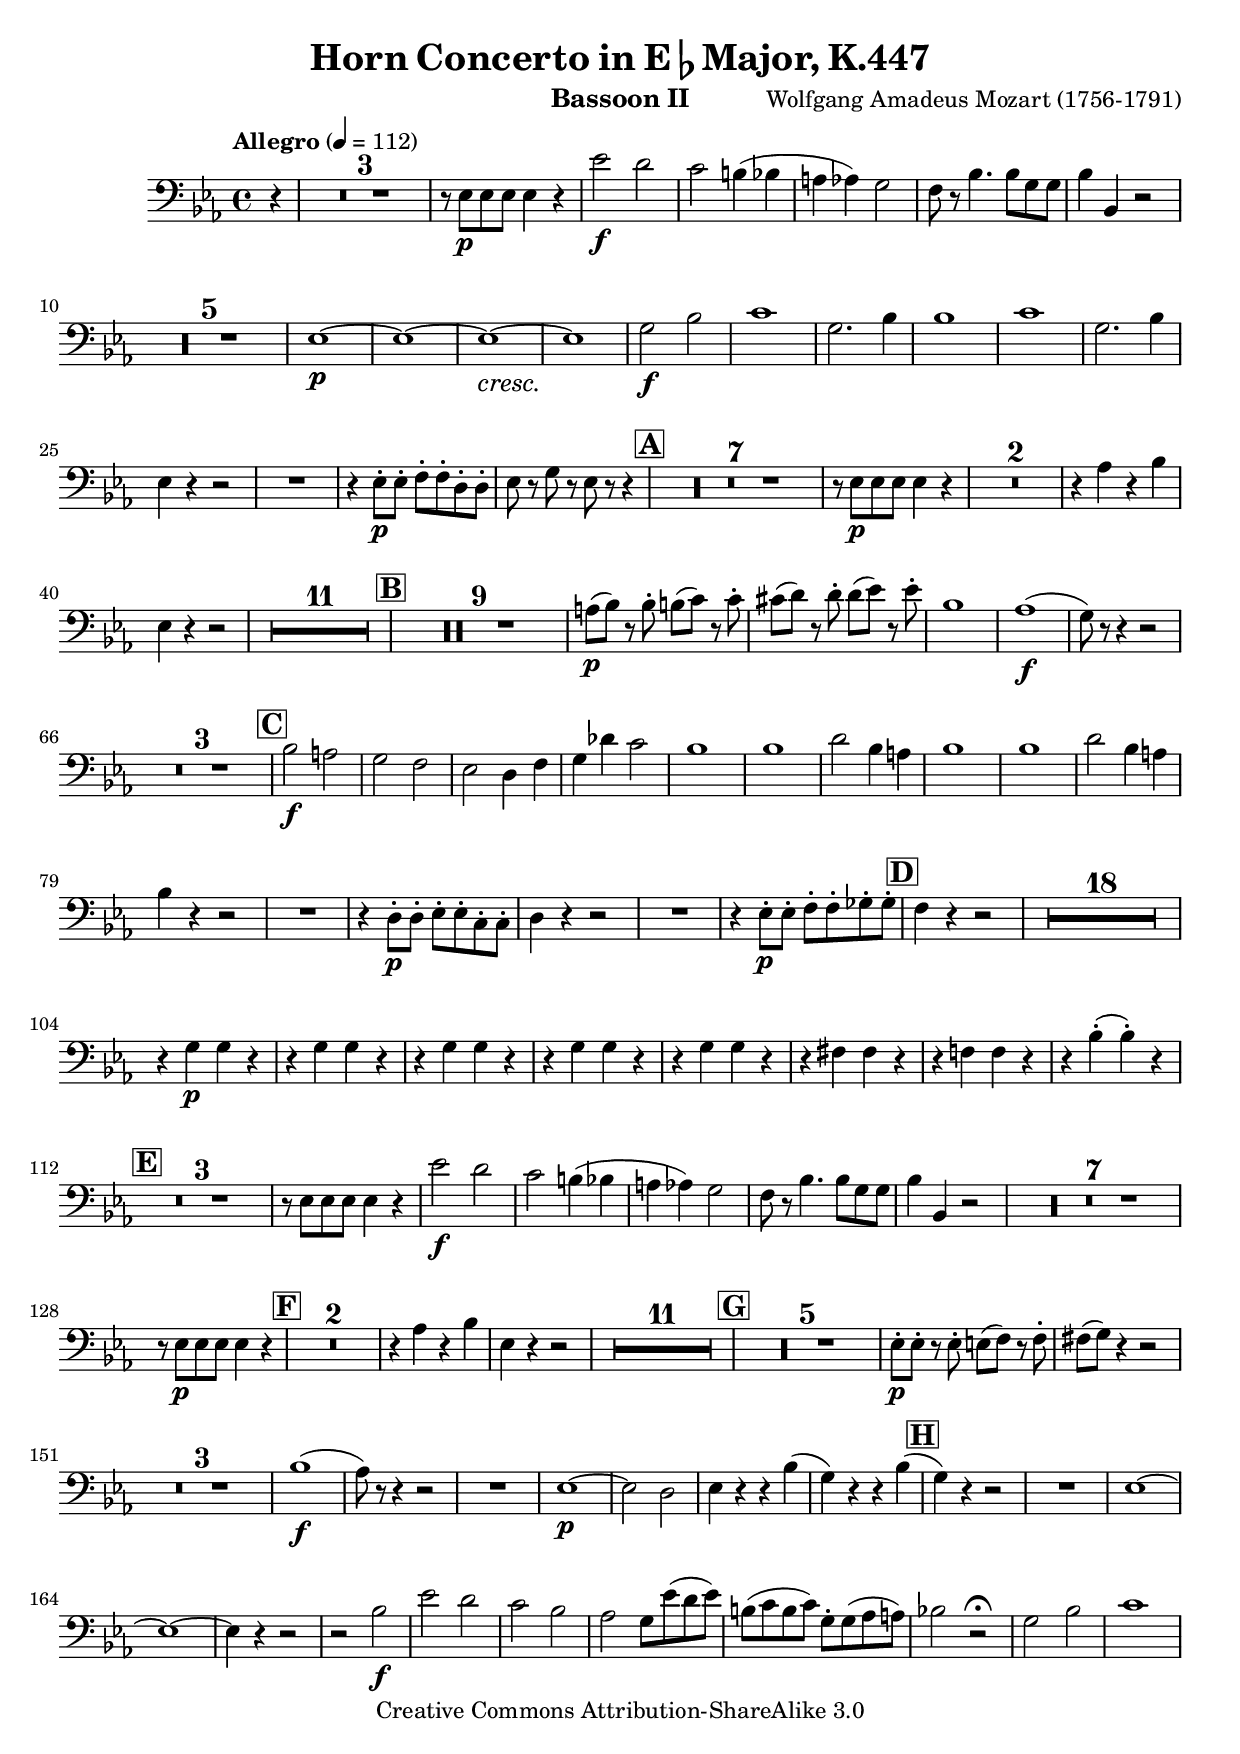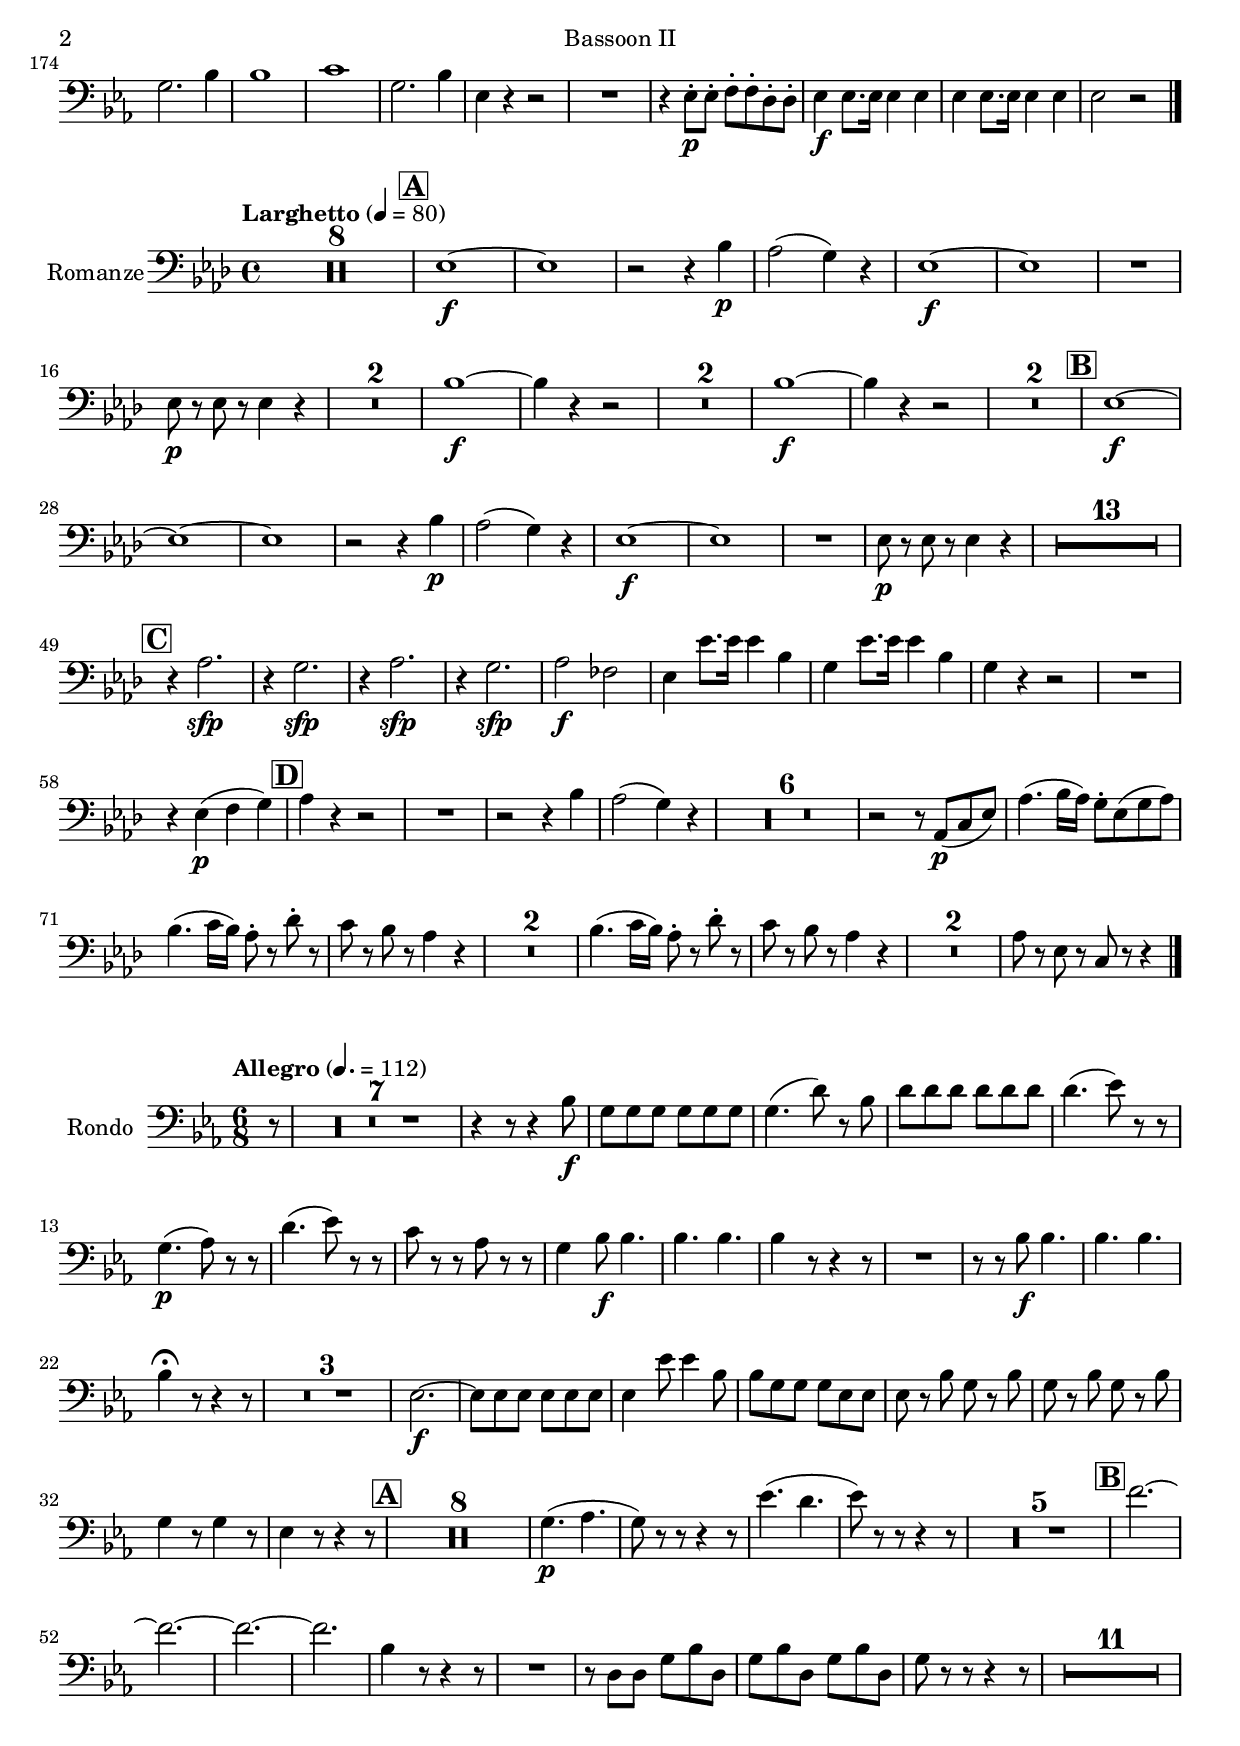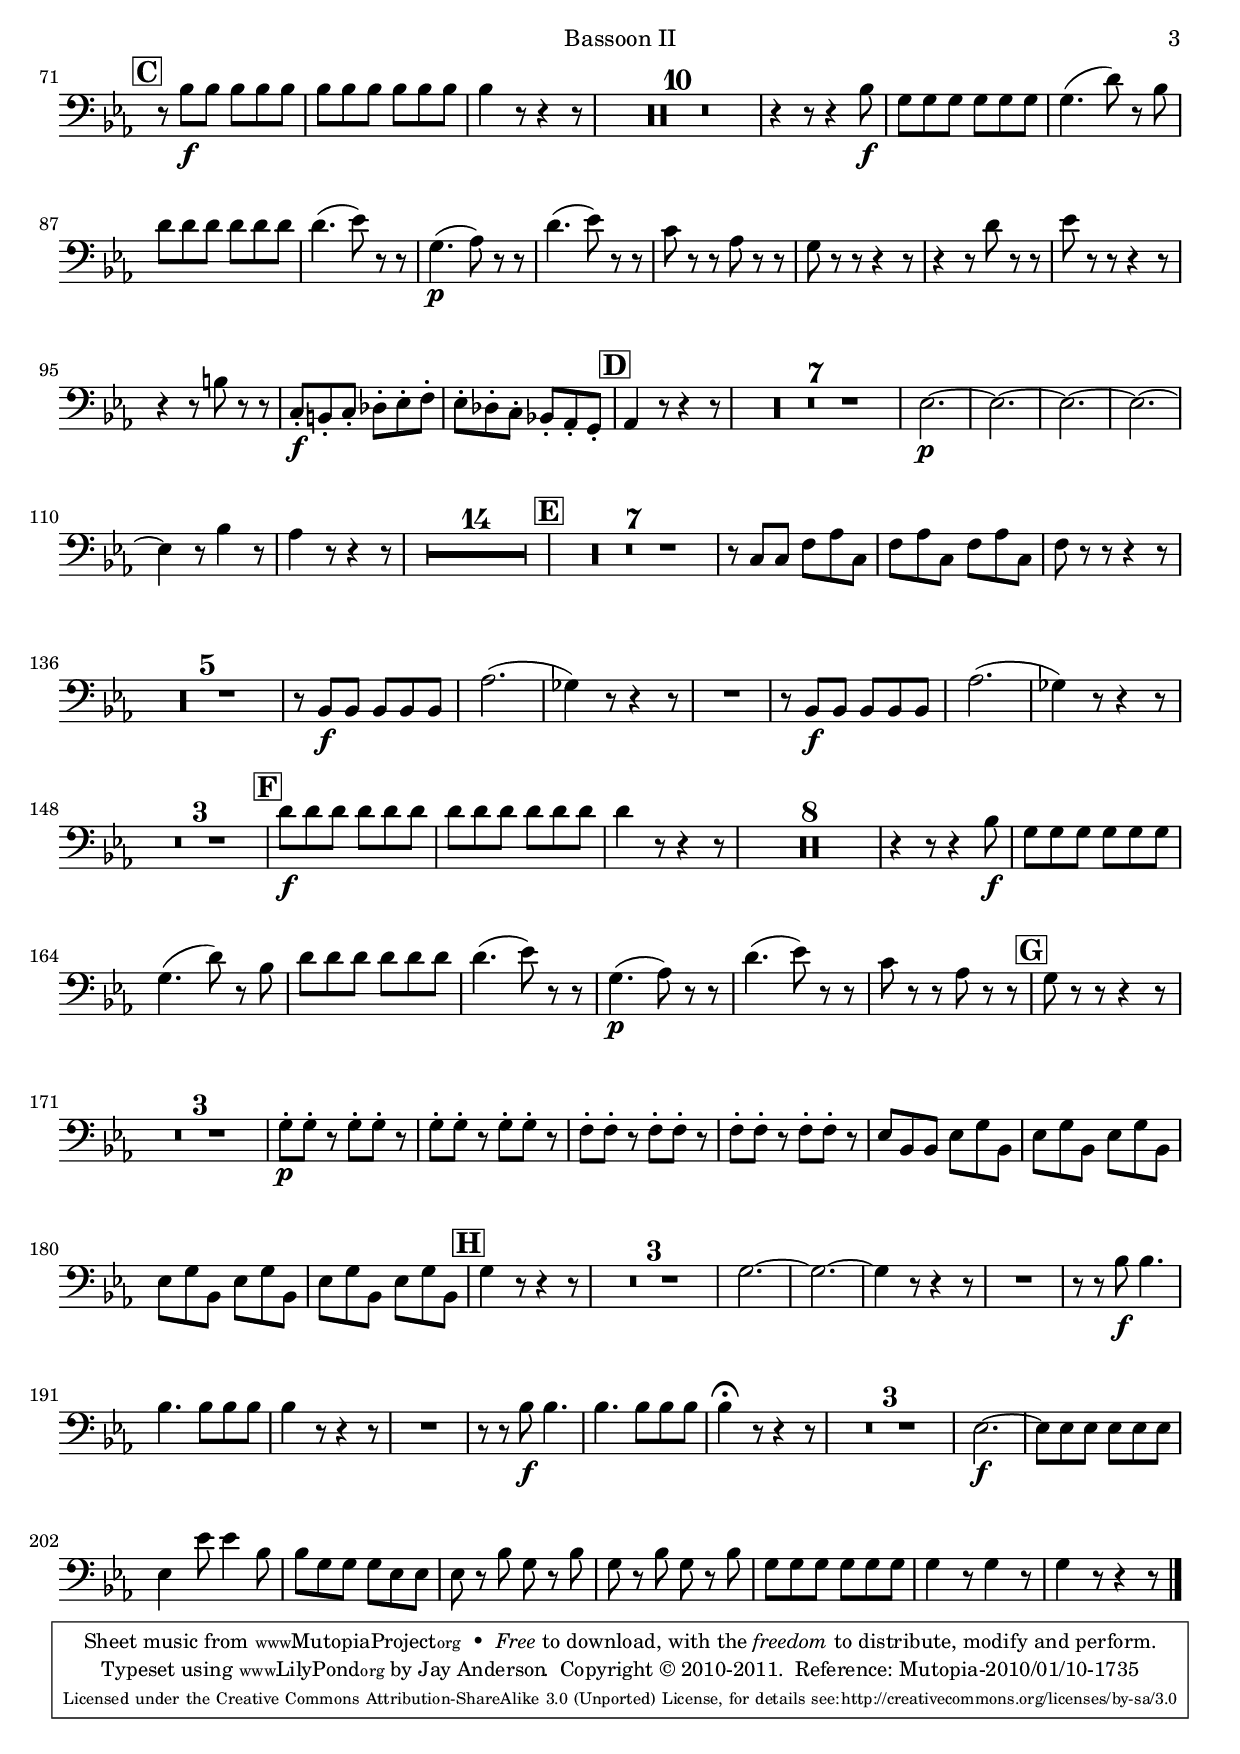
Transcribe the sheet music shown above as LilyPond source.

\version "2.13.50"

\include "defs.ily"
\version "2.13.50"

bassoonIIAllegro = \relative c
{
  \clef bass
  \key ees \major
  r4 |
  R1*3 |
  r8 ees\p ees ees ees4 r |
  ees'2\f d |
  c b4( bes |
  a aes) g2 |
  f8 r bes4. bes8 g g |
  bes4 bes, r2 |
  R1*5 |
  ees1~\p |
  ees~ |
  ees~\justCresc |
  ees |
  g2\f bes |
  c1 |
  g2. bes4 |
  bes1 |
  c |
  g2. bes4 |
  ees, r r2 |
  R1 |
  r4 ees8-.\p ees-. f-. f-. d-. d-. |
  ees r g r ees r r4 |
  R1*7 |
  r8 ees\p ees ees ees4 r |
  R1*2 |
  r4 aes r bes |
  ees, r r2 |
  R1*20 |
  a8(\p bes) r bes-. b( c) r c-. |
  cis( d) r d-. d( ees) r ees-. |
  bes1 |
  aes(\f |
  g8) r r4 r2 |
  R1*3 |
  bes2\f a |
  g f |
  ees d4 f |
  g des' c2 |
  bes1 |
  bes |
  d2 bes4 a |
  bes1 |
  bes |
  d2 bes4 a |
  bes r r2 |
  R1 |
  r4 d,8-.\p d-. ees-. ees-. c-. c-. |
  d4 r r2 |
  R1 |
  r4 ees8-.\p ees-. f-. f-. ges-. ges-. |
  f4 r r2 |
  R1*18 |
  r4 g\p g r |
  r g g r |
  r g g r |
  r g g r |
  r g g r |
  r fis fis r |
  r f f r |
  r bes-.( bes-.) r |
  R1*3 |
  r8 ees, ees ees ees4 r |
  ees'2\f d |
  c b4( bes |
  a aes) g2 |
  f8 r bes4. bes8 g g |
  bes4 bes, r2 |
  R1*7 |
  r8 ees\p ees ees ees4 r |
  R1*2 |
  r4 aes r bes |
  ees, r r2 |
  R1*16 |
  ees8-.\p ees-. r ees-. e( f) r f-. |
  fis( g) r4 r2 |
  R1*3 |
  bes1(\f |
  aes8) r r4 r2 |
  R1 |
  ees1~\p |
  ees2 d |
  ees4 r r bes'( |
  g) r r bes( |
  g) r r2 |
  R1 |
  ees1~ |
  ees~ |
  ees4 r r2 |
  r2 bes'\f |
  ees d |
  c bes |
  aes g8 ees'( d ees) |
  b( c b c) g-. g( aes a) |
  bes2 r\fermata |
  g2 bes |
  c1 |
  g2. bes4 |
  bes1 |
  c |
  g2. bes4 |
  ees, r r2 |
  R1 |
  r4 ees8-.\p ees-. f-. f-. d-. d-. |
  ees4\f ees8. ees16 ees4 ees |
  ees4 ees8. ees16 ees4 ees |
  ees2 r |
}

bassoonIIRomanze = \relative c
{
  \clef bass
  \key aes \major
  R1*8 |
  ees1~\f |
  ees |
  r2 r4 bes'\p |
  aes2( g4) r |
  ees1~\f |
  ees |
  R1 |
  ees8\p r ees r ees4 r |
  R1*2 |
  bes'1~\f |
  bes4 r r2 |
  R1*2 |
  bes1~\f |
  bes4 r r2 |
  R1*2 |
  ees,1~\f |
  ees~ |
  ees |
  r2 r4 bes'4\p |
  aes2( g4) r |
  ees1~\f |
  ees |
  R1 |
  ees8\p r ees r ees4 r |
  R1*13 |
  r4 aes2.\sfp |
  r4 g2.\sfp |
  r4 aes2.\sfp |
  r4 g2.\sfp |
  aes2\f fes |
  ees4 ees'8. ees16 ees4 bes |
  g ees'8. ees16 ees4 bes |
  g r r2 |
  R1 |
  r4 ees(\p f g) |
  aes r r2 |
  R1 |
  r2 r4 bes |
  aes2( g4) r |
  R1*6 |
  r2 r8 aes,(\p c ees) |
  aes4.( bes16 aes) g8-. ees( g aes) |
  bes4.( c16 bes) aes8-. r des-. r |
  c r bes r aes4 r |
  R1*2 |
  bes4.( c16 bes) aes8-. r des-. r |
  c r bes r aes4 r |
  R1*2 |
  aes8 r ees r c r r4 |
}

bassoonIIRondo = \relative c'
{
  \clef bass
  \key ees \major
  r8 |
  R2.*7 |
  r4 r8 r4 bes8\f |
  g g g g g g |
  g4.( d'8) r bes |
  d d d d d d |
  d4.( ees8) r r |
  g,4.(\p aes8) r r |
  d4.( ees8) r r |
  c r r aes r r |
  g4 bes8\f bes4. |
  bes bes |
  bes4 r8 r4 r8 |
  R2. |
  r8 r bes\f bes4. |
  bes bes |
  bes4\fermata r8 r4 r8 |
  R2.*3 |
  ees,2.~\f |
  ees8 ees ees ees ees ees |
  ees4 ees'8 ees4 bes8 |
  bes g g g ees ees |
  ees r bes' g r bes |
  g r bes g r bes |
  g4 r8 g4 r8 |
  ees4 r8 r4 r8 |
  R2.*8 |
  g4.(\p aes |
  g8) r r r4 r8 |
  ees'4.( d |
  ees8) r r r4 r8 |
  R2.*5 |
  f2.~ |
  f~ |
  f~ |
  f |
  bes,4 r8 r4 r8 |
  R2. |
  r8 d, d g bes d, |
  g bes d, g bes d, |
  g r r r4 r8 |
  R2.*11 |
  r8 bes\f bes bes bes bes |
  bes bes bes bes bes bes |
  bes4 r8 r4 r8 |
  R2.*10 |
  r4 r8 r4 bes8\f |
  g g g g g g |
  g4.( d'8) r bes |
  d d d d d d |
  d4.( ees8) r r |
  g,4.(\p aes8) r r |
  d4.( ees8) r r |
  c r r aes r r |
  g r r r4 r8 |
  r4 r8 d' r r |
  ees r r r4 r8 |
  r4 r8 b r r |
  c,-.\f b-. c-. des-. ees-. f-. |
  ees-. des-. c-. bes-. aes-. g-. |
  aes4 r8 r4 r8 |
  R2.*7 |
  ees'2.~\p |
  ees~ |
  ees~ |
  ees~ |
  ees4 r8 bes'4 r8 |
  aes4 r8 r4 r8 |
  R2.*21 |
  r8 c, c f aes c, |
  f aes c, f aes c, |
  f r r r4 r8 |
  R2.*5 |
  r8 bes,\f bes bes bes bes |
  aes'2.( |
  ges4) r8 r4 r8 |
  R2. |
  r8 bes,\f bes bes bes bes |
  aes'2.( |
  ges4) r8 r4 r8 |
  R2.*3 |
  d'8\f d d d d d |
  d d d d d d |
  d4 r8 r4 r8 |
  R2.*8 |
  r4 r8 r4 bes8\f |
  g g g g g g |
  g4.( d'8) r bes |
  d d d d d d |
  d4.( ees8) r r |
  g,4.(\p aes8) r r |
  d4.( ees8) r r |
  c r r aes r r |
  g r r r4 r8 |
  R2.*3 |
  g8-.\p g-. r g-. g-. r |
  g-. g-. r g-. g-. r |
  f-. f-. r f-. f-. r |
  f-. f-. r f-. f-. r |
  ees bes bes ees g bes, |
  ees g bes, ees g bes, |
  ees g bes, ees g bes, |
  ees g bes, ees g bes, |
  g'4 r8 r4 r8 |
  R2.*3 |
  g2.~ |
  g~ |
  g4 r8 r4 r8 |
  R2. |
  r8 r bes\f bes4. |
  bes bes8 bes bes |
  bes4 r8 r4 r8 |
  R2. |
  r8 r bes\f bes4. |
  bes bes8 bes bes |
  bes4\fermata r8 r4 r8 |
  R2.*3 |
  ees,2.~\f |
  ees8 ees ees ees ees ees |
  ees4 ees'8 ees4 bes8 |
  bes g g g ees ees |
  ees r bes' g r bes |
  g r bes g r bes |
  g g g g g g |
  g4 r8 g4 r8 |
  g4 r8 r4 r8 |
}


instrument = \markup {Bassoon II}
\include "header.ily"

allegro = \bassoonIIAllegro
romanze = \bassoonIIRomanze
rondo = \bassoonIIRondo
\version "2.13.50"

\score
{
  \new Staff
  {
    << \allegro \outlineAllegro >>
  }
}

\score
{
  \new Staff
  {
    \set Staff.instrumentName = "Romanze"
    << \romanze \outlineRomanze >>
  }
}

\score
{
  \new Staff
  {
    \set Staff.instrumentName = "Rondo"
    << \rondo \outlineRondo >>
  }
}

